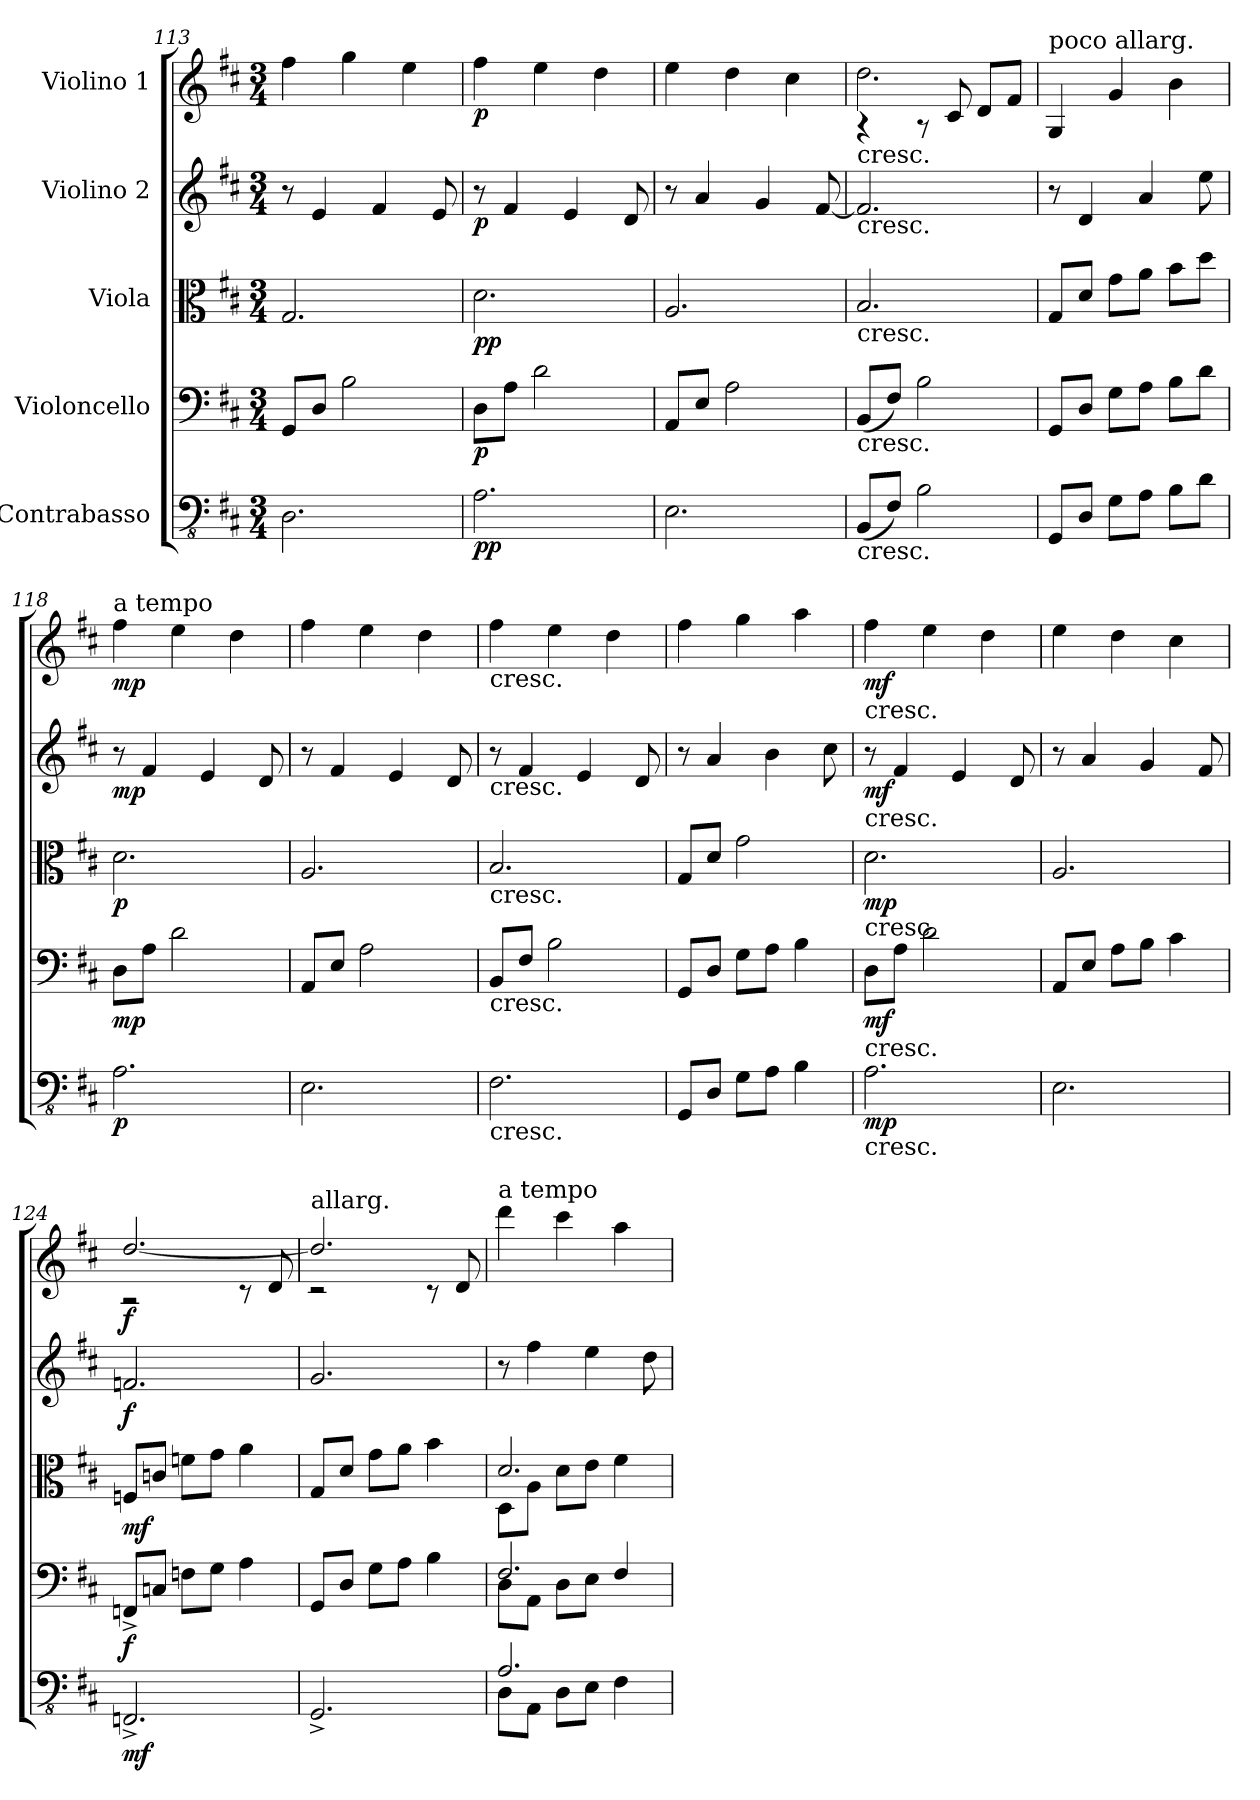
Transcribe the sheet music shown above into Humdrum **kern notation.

**kern	**dynam	**kern	**dynam	**kern	**dynam	**kern	**dynam	**kern	**dynam
*part5	*part5	*part4	*part4	*part3	*part3	*part2	*part2	*part1	*part1
*staff5	*staff5	*staff4	*staff4	*staff3	*staff3	*staff2	*staff2	*staff1	*staff1
*I"Contrabasso	*	*I"Violoncello	*	*I"Viola	*	*I"Violino 2	*	*I"Violino 1	*
*clefFv4	*	*clefF4	*	*clefC3	*	*clefG2	*	*clefG2	*
*k[f#c#]	*	*k[f#c#]	*	*k[f#c#]	*	*k[f#c#]	*	*k[f#c#]	*
*D:	*	*D:	*	*D:	*	*D:	*	*D:	*
*M3/4	*	*M3/4	*	*M3/4	*	*M3/4	*	*M3/4	*
=113	=113	=113	=113	=113	=113	=113	=113	=113	=113
2.DD\	.	8GG/L	.	2.G/	.	8r	.	4ff#\	.
.	.	8D/J	.	.	.	4e/	.	.	.
.	.	2B\	.	.	.	.	.	4gg\	.
.	.	.	.	.	.	4f#/	.	.	.
.	.	.	.	.	.	.	.	4ee\	.
.	.	.	.	.	.	8e/	.	.	.
!!LO:LB:g=z
=114	=114	=114	=114	=114	=114	=114	=114	=114	=114
!	!LO:DY:b	!	!LO:DY:b	!	!LO:DY:b	!	!LO:DY:b	!	!LO:DY:b
2.AA\	pp	8D\L	p	2.d\	pp	8r	p	4ff#\	p
.	.	8A\J	.	.	.	4f#/	.	.	.
.	.	2d\	.	.	.	.	.	4ee\	.
.	.	.	.	.	.	4e/	.	.	.
.	.	.	.	.	.	.	.	4dd\	.
.	.	.	.	.	.	8d/	.	.	.
=115	=115	=115	=115	=115	=115	=115	=115	=115	=115
2.EE\	.	8AA/L	.	2.A/	.	8r	.	4ee\	.
.	.	8E/J	.	.	.	4a/	.	.	.
.	.	2A\	.	.	.	.	.	4dd\	.
.	.	.	.	.	.	4g/	.	.	.
.	.	.	.	.	.	.	.	4cc#\	.
.	.	.	.	.	.	[8f#/	.	.	.
=116	=116	=116	=116	=116	=116	=116	=116	=116	=116
*	*	*	*	*	*	*	*	*^	*
!	!	!	!	!	!	!	!	!LO:TX:b:t=cresc.	!	!
!	!	!	!	!	!	!LO:TX:b:t=cresc.	!	!	!	!
!	!	!	!	!LO:TX:b:t=cresc.	!	!	!	!	!	!
!	!	!LO:TX:b:t=cresc.	!	!	!	!	!	!	!	!
!LO:TX:b:t=cresc.	!	!	!	!	!	!	!	!	!	!
(8BBB/L	.	(8BB/L	.	2.B/	.	2.f#/]	.	4rA	2.dd\	.
8FF#/J)	.	8F#/J)	.	.	.	.	.	.	.	.
2BB\	.	2B\	.	.	.	.	.	8rA	.	.
.	.	.	.	.	.	.	.	8c#/	.	.
.	.	.	.	.	.	.	.	8d/L	.	.
.	.	.	.	.	.	.	.	8f#/J	.	.
*	*	*	*	*	*	*	*	*v	*v	*
=117	=117	=117	=117	=117	=117	=117	=117	=117	=117
!	!	!	!	!	!	!	!	!LO:TX:a:t=poco allarg.	!
8GGG/L	.	8GG/L	.	8G/L	.	8r	.	4G/	.
8DD/J	.	8D/J	.	8d/J	.	4d/	.	.	.
8GG\L	.	8G\L	.	8g\L	.	.	.	4g/	.
8AA\J	.	8A\J	.	8a\J	.	4a/	.	.	.
8BB\L	.	8B\L	.	8b\L	.	.	.	4b\	.
8D\J	.	8d\J	.	8dd\J	.	8ee\	.	.	.
!!LO:LB:g=z
=118	=118	=118	=118	=118	=118	=118	=118	=118	=118
!	!	!	!	!	!	!	!	!LO:TX:a:t=a tempo	!
!	!LO:DY:b	!	!LO:DY:b	!	!LO:DY:b	!	!LO:DY:b	!	!LO:DY:b
2.AA\	p	8D\L	mp	2.d\	p	8r	mp	4ff#\	mp
.	.	8A\J	.	.	.	4f#/	.	.	.
.	.	2d\	.	.	.	.	.	4ee\	.
.	.	.	.	.	.	4e/	.	.	.
.	.	.	.	.	.	.	.	4dd\	.
.	.	.	.	.	.	8d/	.	.	.
=119	=119	=119	=119	=119	=119	=119	=119	=119	=119
2.EE\	.	8AA/L	.	2.A/	.	8r	.	4ff#\	.
.	.	8E/J	.	.	.	4f#/	.	.	.
.	.	2A\	.	.	.	.	.	4ee\	.
.	.	.	.	.	.	4e/	.	.	.
.	.	.	.	.	.	.	.	4dd\	.
.	.	.	.	.	.	8d/	.	.	.
=120	=120	=120	=120	=120	=120	=120	=120	=120	=120
!	!	!	!	!	!	!	!	!LO:TX:b:t=cresc.	!
!	!	!	!	!	!	!LO:TX:b:t=cresc.	!	!	!
!	!	!	!	!LO:TX:b:t=cresc.	!	!	!	!	!
!	!	!LO:TX:b:t=cresc.	!	!	!	!	!	!	!
!LO:TX:b:t=cresc.	!	!	!	!	!	!	!	!	!
2.FF#\	.	8BB/L	.	2.B/	.	8r	.	4ff#\	.
.	.	8F#/J	.	.	.	4f#/	.	.	.
.	.	2B\	.	.	.	.	.	4ee\	.
.	.	.	.	.	.	4e/	.	.	.
.	.	.	.	.	.	.	.	4dd\	.
.	.	.	.	.	.	8d/	.	.	.
=121	=121	=121	=121	=121	=121	=121	=121	=121	=121
8GGG/L	.	8GG/L	.	8G/L	.	8r	.	4ff#\	.
8DD/J	.	8D/J	.	8d/J	.	4a/	.	.	.
8GG\L	.	8G\L	.	2g\	.	.	.	4gg\	.
8AA\J	.	8A\J	.	.	.	4b\	.	.	.
4BB\	.	4B\	.	.	.	.	.	4aa\	.
.	.	.	.	.	.	8cc#\	.	.	.
!!LO:PB:g=z
=122	=122	=122	=122	=122	=122	=122	=122	=122	=122
!	!	!	!	!	!	!	!	!LO:TX:b:t=cresc.	!
!	!	!	!	!	!	!LO:TX:b:t=cresc.	!	!	!
!	!	!	!	!LO:TX:b:t=cresc.	!	!	!	!	!
!	!	!LO:TX:b:t=cresc.	!	!	!	!	!	!	!
!LO:TX:b:t=cresc.	!	!	!	!	!	!	!	!	!
!	!LO:DY:b	!	!LO:DY:b	!	!LO:DY:b	!	!LO:DY:b	!	!LO:DY:b
2.AA\	mp	8D\L	mf	2.d\	mp	8r	mf	4ff#\	mf
.	.	8A\J	.	.	.	4f#/	.	.	.
.	.	2d\	.	.	.	.	.	4ee\	.
.	.	.	.	.	.	4e/	.	.	.
.	.	.	.	.	.	.	.	4dd\	.
.	.	.	.	.	.	8d/	.	.	.
=123	=123	=123	=123	=123	=123	=123	=123	=123	=123
2.EE\	.	8AA/L	.	2.A/	.	8r	.	4ee\	.
.	.	8E/J	.	.	.	4a/	.	.	.
.	.	8A\L	.	.	.	.	.	4dd\	.
.	.	8B\J	.	.	.	4g/	.	.	.
.	.	4c#\	.	.	.	.	.	4cc#\	.
.	.	.	.	.	.	8f#/	.	.	.
=124	=124	=124	=124	=124	=124	=124	=124	=124	=124
*	*	*	*	*	*	*	*	*^	*
!	!LO:DY:b	!	!LO:DY:b	!	!LO:DY:b	!	!LO:DY:b	!	!	!LO:DY:b
2.FFFn^/	mf	8FFn^/L	f	8Fn/L	mf	2.fn/	f	2rA	[2.dd/	f
.	.	8Cn/J	.	8cn/J	.	.	.	.	.	.
.	.	8Fn\L	.	8fn\L	.	.	.	.	.	.
.	.	8G\J	.	8g\J	.	.	.	.	.	.
.	.	4A\	.	4a\	.	.	.	8rc	.	.
.	.	.	.	.	.	.	.	8d/	.	.
=125	=125	=125	=125	=125	=125	=125	=125	=125	=125	=125
!	!	!	!	!	!	!	!	!LO:TX:a:t=allarg.	!	!
2.GGG^/	.	8GG/L	.	8G/L	.	2.g/	.	2rc	2.dd/]	.
.	.	8D/J	.	8d/J	.	.	.	.	.	.
.	.	8G\L	.	8g\L	.	.	.	.	.	.
.	.	8A\J	.	8a\J	.	.	.	.	.	.
.	.	4B\	.	4b\	.	.	.	8rc	.	.
.	.	.	.	.	.	.	.	8d/	.	.
*	*	*	*	*	*	*	*	*v	*v	*
!!LO:LB:g=z
=126	=126	=126	=126	=126	=126	=126	=126	=126	=126
*^	*	*^	*	*^	*	*	*	*	*
!	!	!	!	!	!	!	!	!	!	!	!LO:TX:a:t=a tempo	!
8DD\L	2.AA/	.	8D\L	2.F#/	.	8D\L	2.d/	.	8r	.	4ddd\	.
8AAA\J	.	.	8AA\J	.	.	8A\J	.	.	4ff#\	.	.	.
8DD\L	.	.	8D\L	.	.	8d\L	.	.	.	.	4ccc#\	.
8EE\J	.	.	8E\J	.	.	8e\J	.	.	4ee\	.	.	.
4FF#\	.	.	4F#/	.	.	4f#\	.	.	.	.	4aa\	.
.	.	.	.	.	.	.	.	.	8dd\	.	.	.
*v	*v	*	*	*	*	*v	*v	*	*	*	*	*
*	*	*v	*v	*	*	*	*	*	*	*
=	=	=	=	=	=	=	=	=	=
*-	*-	*-	*-	*-	*-	*-	*-	*-	*-
